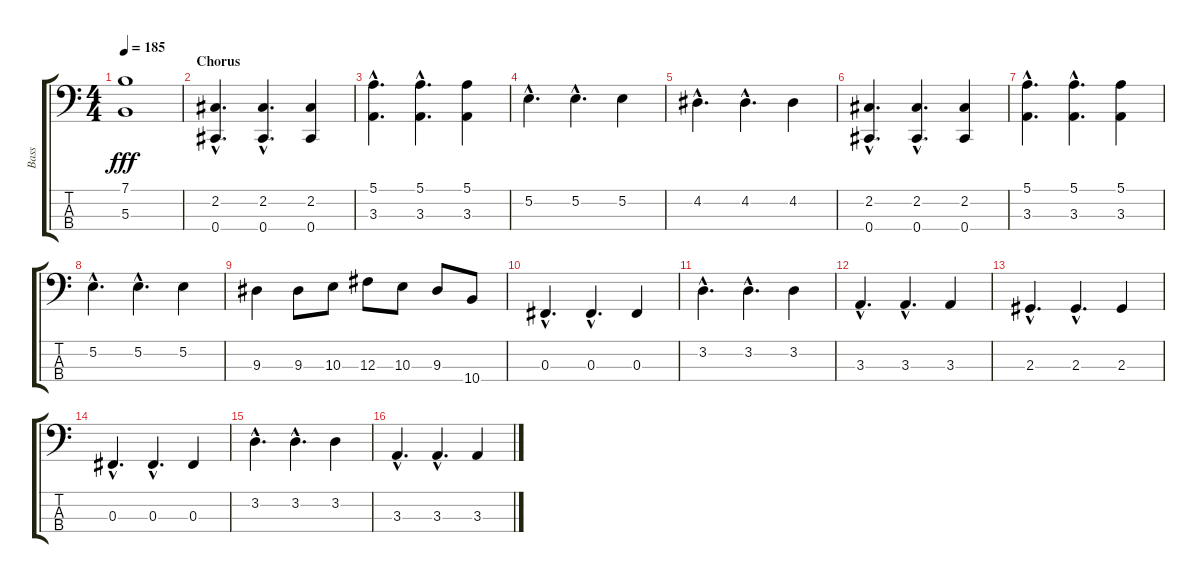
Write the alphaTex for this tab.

\track ("Bass" "Bass") {instrument electricbassfinger}
\staff {score tabs}
\tuning (E2 B1 Gb1 Db1) {hide}
\ts (4 4)
\tempo 185
\clef f4
\ks c
(7.1 5.3).1{dy fff} |
\section ("" "Chorus")
(2.2{hac} 0.4{hac}).4{d} (2.2{hac} 0.4{hac}).4{d} (2.2 0.4).4 |
(5.1{hac} 3.3{hac}).4{d} (5.1{hac} 3.3{hac}).4{d} (5.1 3.3).4 |
5.2{hac}.4{d} 5.2{hac}.4{d} 5.2.4 |
4.2{hac}.4{d} 4.2{hac}.4{d} 4.2.4 |
(2.2{hac} 0.4{hac}).4{d} (2.2{hac} 0.4{hac}).4{d} (2.2 0.4).4 |
(5.1{hac} 3.3{hac}).4{d} (5.1{hac} 3.3{hac}).4{d} (5.1 3.3).4 |
5.2{hac}.4{d} 5.2{hac}.4{d} 5.2.4 |
9.3.4 9.3.8 10.3.8 12.3.8 10.3.8 9.3.8 10.4.8 |
0.3{hac}.4{d} 0.3{hac}.4{d} 0.3.4 |
3.2{hac}.4{d} 3.2{hac}.4{d} 3.2.4 |
3.3{hac}.4{d} 3.3{hac}.4{d} 3.3.4 |
2.3{hac}.4{d} 2.3{hac}.4{d} 2.3.4 |
0.3{hac}.4{d} 0.3{hac}.4{d} 0.3.4 |
3.2{hac}.4{d} 3.2{hac}.4{d} 3.2.4 |
3.3{hac}.4{d} 3.3{hac}.4{d} 3.3.4
